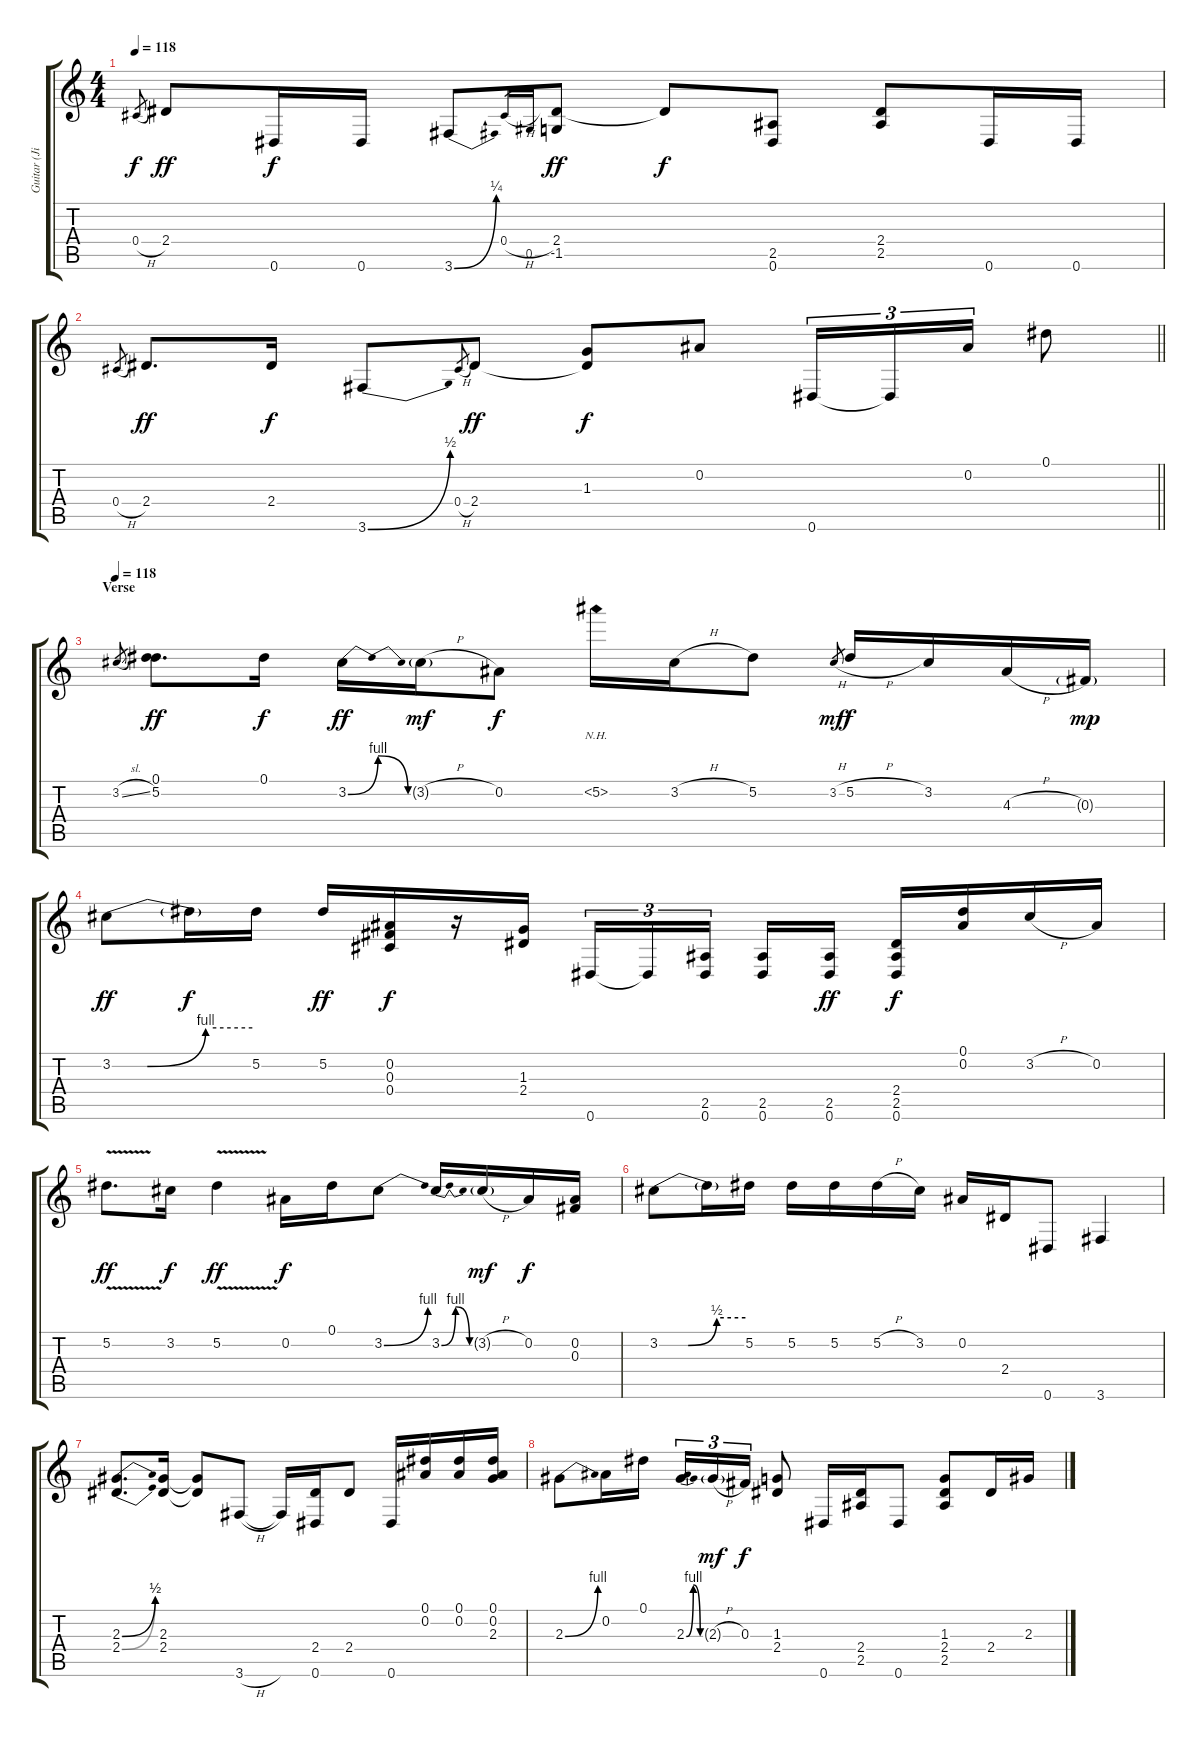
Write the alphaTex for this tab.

\track ("Guitar (Jimi Hendrix)" "Guitar (Ji") {instrument overdrivenguitar}
\staff {score tabs}
\tuning (Eb4 Bb3 Gb3 Db3 Ab2 Eb2) {hide}
\ts (4 4)
\tempo 118
\clef g2
\ks c
0.4{h}.8{gr dy f} 2.4.8{dy ff} 0.6.16{dy f} 0.6.16 3.6{be (bend 0 0 60 1)}.8 0.4{h}.16{gr} 0.5.16{gr} (2.4 -1.5).8{dy ff} 2.4{t}.8{dy f} (2.5 0.6).8 (2.4 2.5).8 0.6.16 0.6.16 |
\barLineRight lightlight
0.4{h}.8{gr} 2.4.8{d dy ff} 2.4.16{dy f} 3.6{be (bend 0 0 60 2)}.8 0.4{h}.8{gr} 2.4.8{dy ff} (1.3 2.4{t}).8{dy f} 0.2.8 0.6.16{tu (3 2)} 0.6{t}.16{tu (3 2)} 0.2.16{tu (3 2)} 0.1.8 |
\section ("" "Verse")
\tempo 118
3.2{sl}.8{gr} (0.1 5.2).8{d dy ff} 0.1.16{dy f} 3.2{be (bendrelease 0 0 15 4 30 4 60 0)}.16{dy ff} 3.2{h g}.16{dy mf} 0.2.8{dy f} 5.2{nh}.16 3.2{h}.16 5.2.8 3.2{h}.8{gr dy mf} 5.2{h}.16{dy f} 3.2.16 4.3{h}.16 0.3{g}.16{dy mp} |
3.2{be (custom 0 0 15 0 40 4 60 4)}.8{dy ff} 3.2{t}.16{dy f} 5.2.16 5.2.16{dy ff} (0.2 0.3 0.4).16{dy f} r.16 (1.3 2.4).16 0.6.16{tu (3 2)} 0.6{t}.16{tu (3 2)} (2.5 0.6).16{tu (3 2) beam splitsecondary} (2.5 0.6).16 (2.5 0.6).16{dy ff} (2.4 2.5 0.6).16{dy f} (0.1 0.2).16 3.2{h}.16 0.2.16 |
5.2{v}.8{d dy ff} 3.2.16{dy f} 5.2{v}.4{dy ff} 0.2.16{dy f} 0.1.16 3.2{be (bend 0 0 60 4)}.8 3.2{be (bendrelease 0 0 15 4 30 4 60 0)}.16 3.2{h g}.16{dy mf} 0.2.16{dy f} (0.2 0.3).16 |
3.2{be (custom 0 0 20 0 40 2 60 2)}.8 3.2{t}.16 5.2.16 5.2.16 5.2.16 5.2{h}.16 3.2.16 0.2.16 2.4.16 0.6.8 3.6.4 |
(2.3{be (bend 0 0 60 2)} 2.4{be (bend 0 0 60 2)}).8{d} (2.3 2.4).16 (2.3{t} 2.4{t}).8 3.6{h}.8 3.6{t}.16 (2.4 0.6).16 2.4.8 0.6.16 (0.1 0.2).16 (0.1 0.2).16 (0.1 0.2 2.3).16 |
2.3{be (bend 0 0 60 4)}.8 0.2.16 0.1.16 2.3{be (bendrelease 0 0 15 4 30 4 60 0)}.16{tu (3 2)} 2.3{h g}.16{tu (3 2) dy mf} 0.3.16{tu (3 2) dy f} (1.3 2.4).8 0.6.16 (2.4 2.5).16 0.6.8 (1.3 2.4 2.5).8 2.4.16 2.3.16
